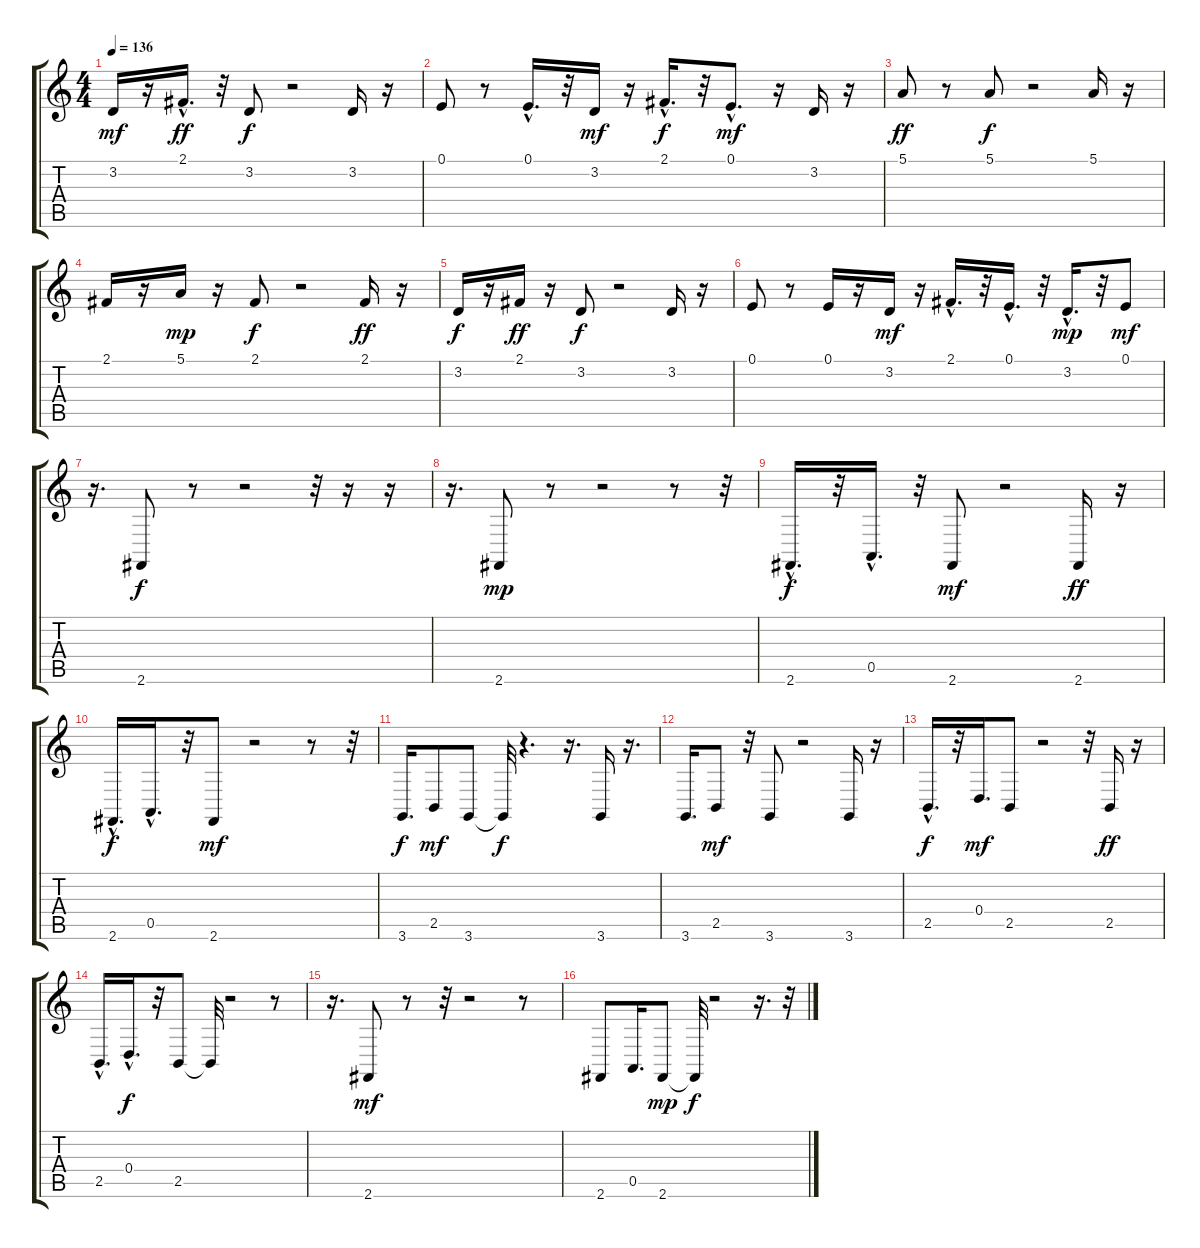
\track "" {instrument pad3polysynth}
\staff {score tabs}
\tuning (E4 B3 G3 D3 A2 E2) {hide}
\ts (4 4)
\tempo 136
\clef g2
\ks c
3.2.16{dy mf} r.16 2.1{hac}.16{d dy ff} r.32 3.2.8{dy f} r.2 3.2.16 r.16 |
0.1.8 r.8 0.1{hac}.16{d} r.32 3.2.16{dy mf} r.16 2.1{hac}.16{d dy f} r.32 0.1{hac}.8{d dy mf} r.16 3.2.16 r.16 |
5.1.8{dy ff} r.8 5.1.8{dy f} r.2 5.1.16 r.16 |
2.1.16 r.16 5.1.16{dy mp} r.16 2.1.8{dy f} r.2 2.1.16{dy ff} r.16 |
3.2.16{dy f} r.16 2.1.16{dy ff} r.16 3.2.8{dy f} r.2 3.2.16 r.16 |
0.1.8 r.8 0.1.16 r.16 3.2.16{dy mf} r.16 2.1{hac}.16{d} r.32 0.1{hac}.16{d} r.32 3.2{hac}.16{d dy mp} r.32 0.1.8{dy mf} |
r.16{d} 2.6.8{dy f} r.8 r.2 r.32 r.16 r.16 |
r.16{d} 2.6.8{dy mp} r.8 r.2 r.8 r.32 |
2.6{hac}.16{d dy f} r.32 0.5{hac}.16{d} r.32 2.6.8{dy mf} r.2 2.6.16{dy ff} r.16 |
2.6{hac}.16{d dy f} 0.5{hac}.16{d} r.32 2.6.8{dy mf} r.2 r.8 r.32 |
3.6.16{d dy f} 2.5.8{dy mf} 3.6.8 3.6{t}.32{dy f} r.4{d} r.16{d} 3.6.16 r.16{d} |
3.6.16{d} 2.5.8{dy mf} r.32 3.6.8 r.2 3.6.16 r.16 |
2.5{hac}.16{d dy f} r.32 0.4.16{d dy mf} 2.5.8 r.2 r.32 2.5.16{dy ff} r.16 |
2.5{hac}.16{d} 0.4{hac}.16{d dy f} r.32 2.5.8 2.5{t}.32 r.2 r.8 |
r.16{d} 2.6.8{dy mf} r.8 r.32 r.2 r.8 |
2.6.8 0.5.16{d} 2.6.8{dy mp} 2.6{t}.32{dy f} r.2 r.16{d} r.32
